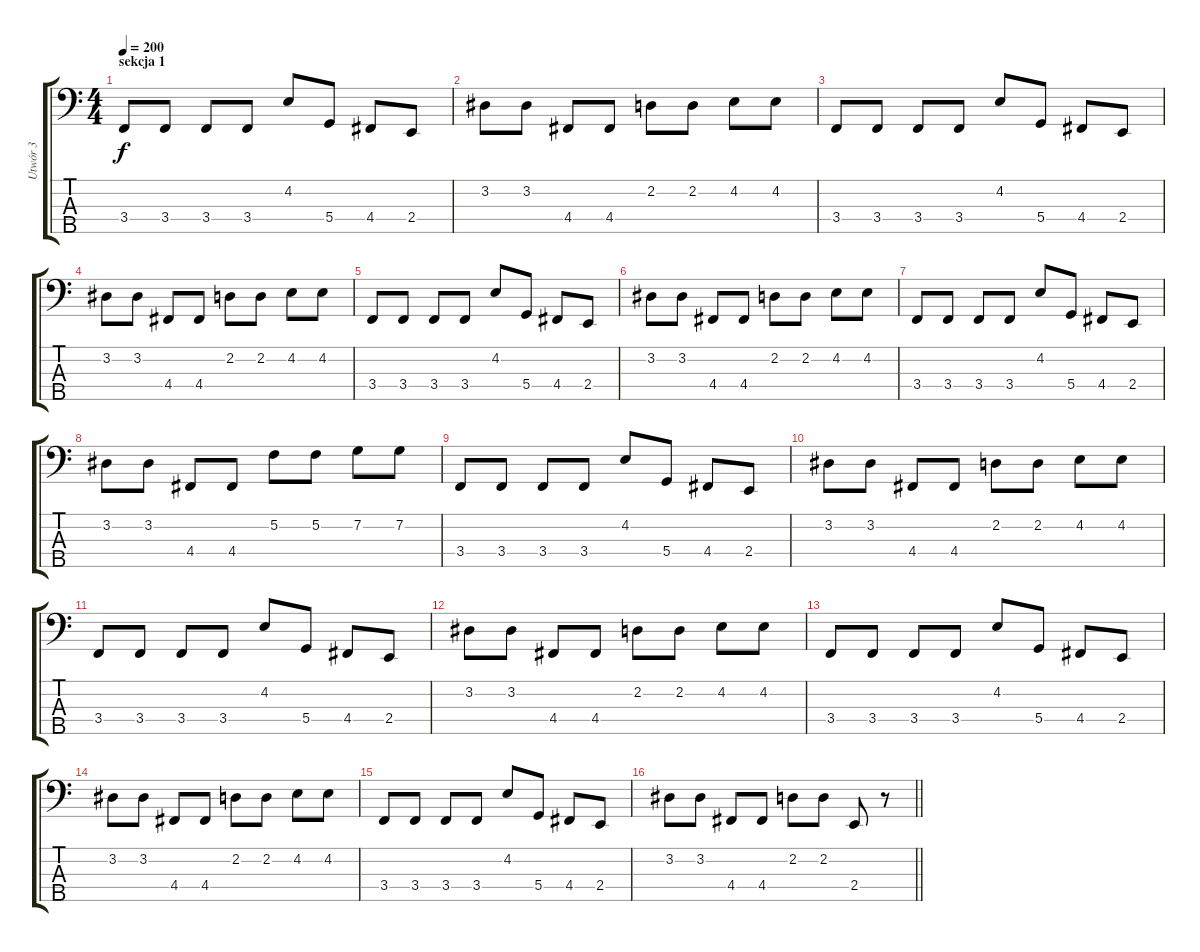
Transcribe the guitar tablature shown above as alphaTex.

\track ("Utwór 3" "Utwór 3") {instrument electricbassfinger}
\staff {score tabs}
\tuning (F2 C2 G1 D1 A0) {hide}
\ts (4 4)
\section ("" "sekcja 1")
\tempo 200
\clef f4
\ks c
3.4.8{dy f} 3.4.8 3.4.8 3.4.8 4.2.8 5.4.8 4.4.8 2.4.8 |
3.2.8 3.2.8 4.4.8 4.4.8 2.2.8 2.2.8 4.2.8 4.2.8 |
3.4.8 3.4.8 3.4.8 3.4.8 4.2.8 5.4.8 4.4.8 2.4.8 |
3.2.8 3.2.8 4.4.8 4.4.8 2.2.8 2.2.8 4.2.8 4.2.8 |
3.4.8 3.4.8 3.4.8 3.4.8 4.2.8 5.4.8 4.4.8 2.4.8 |
3.2.8 3.2.8 4.4.8 4.4.8 2.2.8 2.2.8 4.2.8 4.2.8 |
3.4.8 3.4.8 3.4.8 3.4.8 4.2.8 5.4.8 4.4.8 2.4.8 |
3.2.8 3.2.8 4.4.8 4.4.8 5.2.8 5.2.8 7.2.8 7.2.8 |
3.4.8 3.4.8 3.4.8 3.4.8 4.2.8 5.4.8 4.4.8 2.4.8 |
3.2.8 3.2.8 4.4.8 4.4.8 2.2.8 2.2.8 4.2.8 4.2.8 |
3.4.8 3.4.8 3.4.8 3.4.8 4.2.8 5.4.8 4.4.8 2.4.8 |
3.2.8 3.2.8 4.4.8 4.4.8 2.2.8 2.2.8 4.2.8 4.2.8 |
3.4.8 3.4.8 3.4.8 3.4.8 4.2.8 5.4.8 4.4.8 2.4.8 |
3.2.8 3.2.8 4.4.8 4.4.8 2.2.8 2.2.8 4.2.8 4.2.8 |
3.4.8 3.4.8 3.4.8 3.4.8 4.2.8 5.4.8 4.4.8 2.4.8 |
\barLineRight lightlight
3.2.8 3.2.8 4.4.8 4.4.8 2.2.8 2.2.8 2.4.8 r.8
